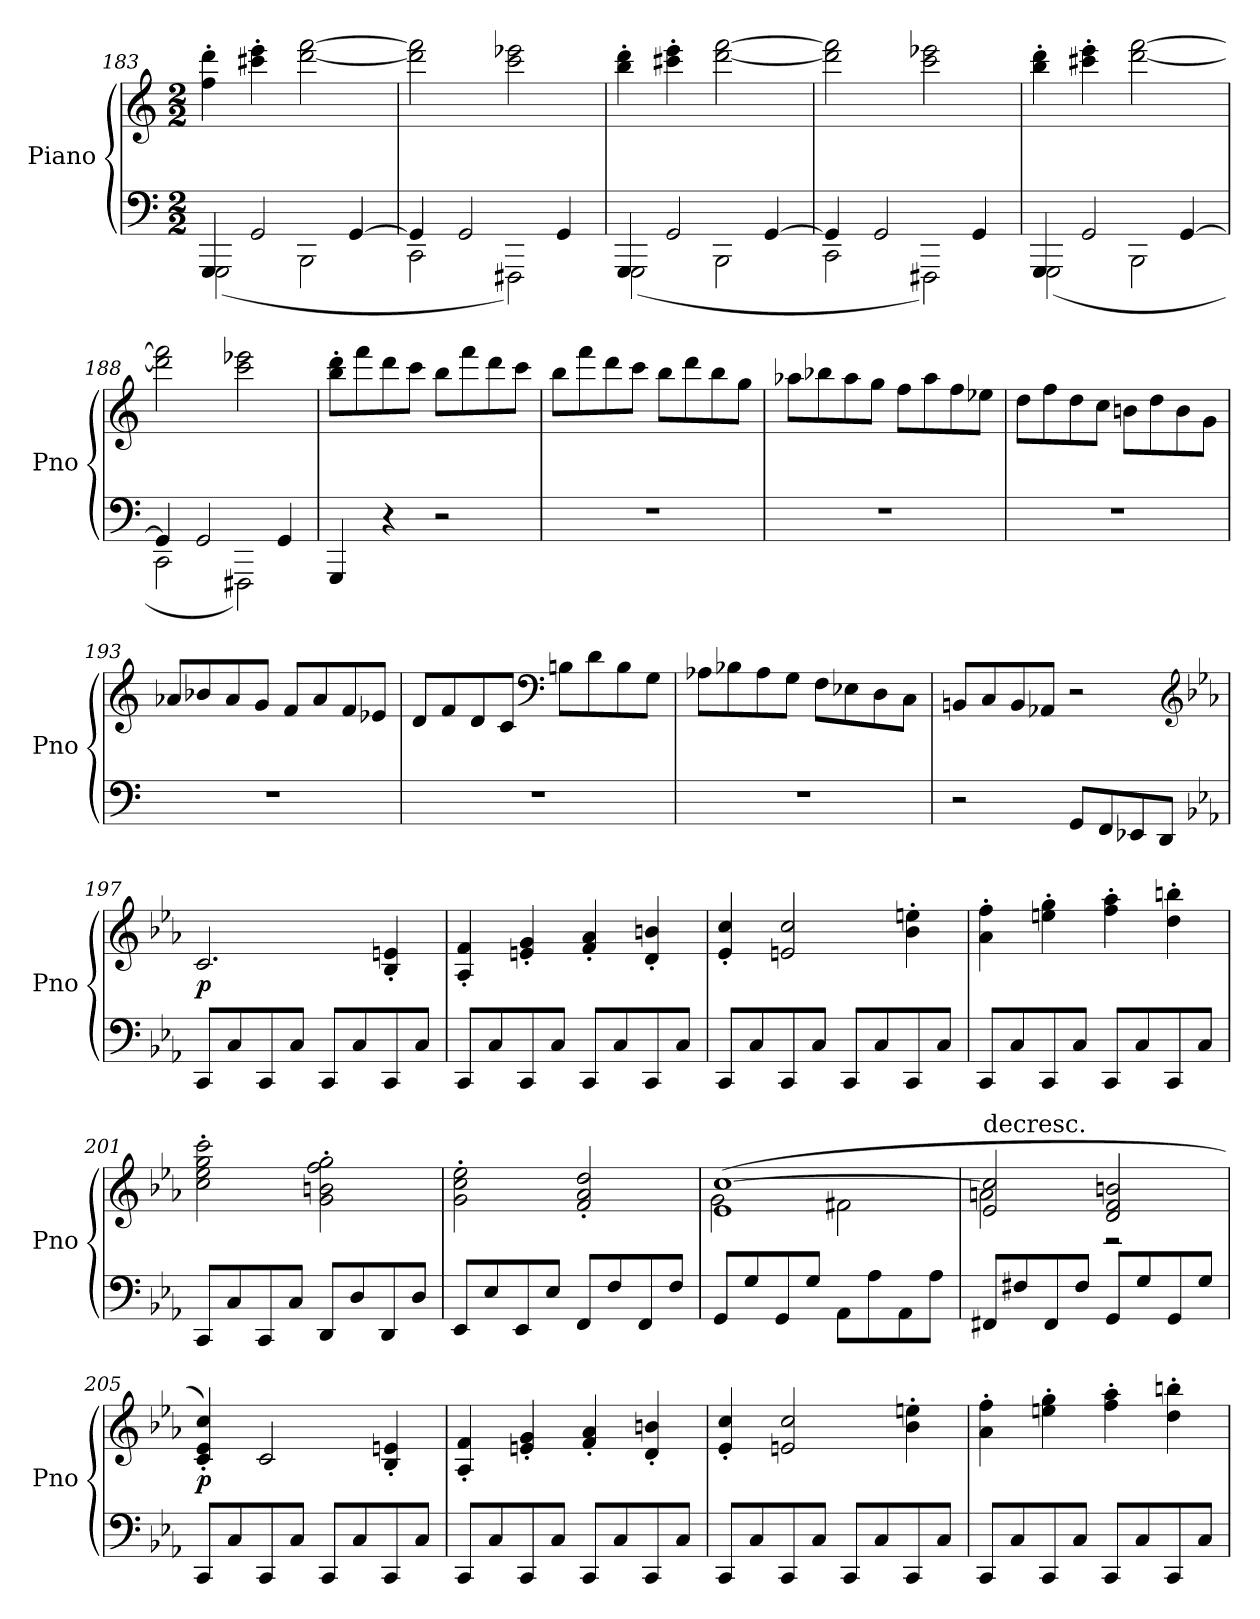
**kern	**kern	**dynam
*part1	*part1	*part1
*staff2	*staff1	*staff1/2
*I"Piano	*	*
*I'Pno	*	*
*clefF4	*clefG2	*
*k[]	*k[]	*
*M2/2	*M2/2	*
=183	=183	=183
*^	*	*
4GGG/	(2GGG\	4ff'\ 4ddd'\	.
2GG/	.	4ccc#X'\ 4eee'\	.
.	2BBB\	[2ddd\ [2fff\	.
[4GG/	.	.	.
=184	=184	=184	=184
4GG/]	2CC\	2ddd]\ 2fff]\	.
2GG/	.	.	.
.	2FFF#X\)	2ccc\ 2eee-X\	.
4GG/	.	.	.
=185	=185	=185	=185
4GGG/	(2GGG\	4bb'\ 4ddd'\	.
2GG/	.	4ccc#X'\ 4eee'\	.
.	2BBB\	[2ddd\ [2fff\	.
[4GG/	.	.	.
=186	=186	=186	=186
4GG/]	2CC\	2ddd]\ 2fff]\	.
2GG/	.	.	.
.	2FFF#X\)	2ccc\ 2eee-X\	.
4GG/	.	.	.
=187	=187	=187	=187
4GGG/	(2GGG\	4bb'\ 4ddd'\	.
2GG/	.	4ccc#X'\ 4eee'\	.
.	2BBB\	[2ddd\ [2fff\	.
[4GG/	.	.	.
=188	=188	=188	=188
4GG/]	2CC\	2ddd]\ 2fff]\	.
2GG/	.	.	.
.	2FFF#X\)	2ccc\ 2eee-X\	.
4GG/	.	.	.
*v	*v	*	*
=189	=189	=189
4GGG/	8bb'\ 8ddd'\L	.
.	8fff\	.
4r	8ddd\	.
.	8ccc\J	.
2r	8bb\L	.
.	8fff\	.
.	8ddd\	.
.	8ccc\J	.
=190	=190	=190
1r	8bb\L	.
.	8fff\	.
.	8ddd\	.
.	8ccc\J	.
.	8bb\L	.
.	8ddd\	.
.	8bb\	.
.	8gg\J	.
=191	=191	=191
1r	8aa-X\L	.
.	8bb-X\	.
.	8aa-\	.
.	8gg\J	.
.	8ff\L	.
.	8aa-\	.
.	8ff\	.
.	8ee-X\J	.
=192	=192	=192
1r	8dd\L	.
.	8ff\	.
.	8dd\	.
.	8cc\J	.
.	8bn\L	.
.	8dd\	.
.	8b\	.
.	8g\J	.
=193	=193	=193
1r	8a-X/L	.
.	8b-X/	.
.	8a-/	.
.	8g/J	.
.	8f/L	.
.	8a-/	.
.	8f/	.
.	8e-X/J	.
=194	=194	=194
1r	8d/L	.
.	8f/	.
.	8d/	.
.	8c/J	.
*	*clefF4	*
.	8Bn\L	.
.	8d\	.
.	8B\	.
.	8G\J	.
=195	=195	=195
1r	8A-X\L	.
.	8B-X\	.
.	8A-\	.
.	8G\J	.
.	8F\L	.
.	8E-X\	.
.	8D\	.
.	8C\J	.
=196	=196	=196
2r	8BBn/L	.
.	8C/	.
.	8BB/	.
.	8AA-X/J	.
8GG/L	2r	.
8FF/	.	.
8EE-X/	.	.
8DD/J	.	.
*	*clefG2	*
*k[b-e-a-]	*k[b-e-a-]	*
=197	=197	=197
8CC/L	2.c/	p
8C/	.	.
8CC/	.	.
8C/J	.	.
8CC/L	.	.
8C/	.	.
8CC/	4B-'/ 4en'/	.
8C/J	.	.
=198	=198	=198
8CC/L	4A-'/ 4f'/	.
8C/	.	.
8CC/	4en'/ 4g'/	.
8C/J	.	.
8CC/L	4f'/ 4a-'/	.
8C/	.	.
8CC/	4d'/ 4bn'/	.
8C/J	.	.
=199	=199	=199
8CC/L	4e-'/ 4cc'/	.
8C/	.	.
8CC/	2en/ 2cc/	.
8C/J	.	.
8CC/L	.	.
8C/	.	.
8CC/	4b-'\ 4een'\	.
8C/J	.	.
=200	=200	=200
8CC/L	4a-'\ 4ff'\	.
8C/	.	.
8CC/	4een'\ 4gg'\	.
8C/J	.	.
8CC/L	4ff'\ 4aa-'\	.
8C/	.	.
8CC/	4dd'\ 4bbn'\	.
8C/J	.	.
=201	=201	=201
8CC/L	2cc'\ 2ee-'\ 2gg'\ 2ccc'\	.
8C/	.	.
8CC/	.	.
8C/J	.	.
8DD/L	2g'\ 2bn'\ 2ff'\ 2gg'\	.
8D/	.	.
8DD/	.	.
8D/J	.	.
=202	=202	=202
8EE-/L	2g'\ 2cc'\ 2ee-'\	.
8E-/	.	.
8EE-/	.	.
8E-/J	.	.
8FF/L	2f'/ 2a-'/ 2dd'/	.
8F/	.	.
8FF/	.	.
8F/J	.	.
=203	=203	=203
*	*^	*
8GG/L	(1e- [1cc	2g\	.
8G/	.	.	.
8GG/	.	.	.
8G/J	.	.	.
8AA-\L	.	2f#X\	.
8A-\	.	.	.
8AA-\	.	.	.
8A-\J	.	.	.
=204	=204	=204	=204
!	!LO:TX:t=decresc.	!	!
8FF#X/L	2e-/ 2cc]/	2an\	.
8F#X/	.	.	.
8FF#/	.	.	.
8F#/J	.	.	.
8GG/L	2d/ 2f/ 2bn/	2r	.
8G/	.	.	.
8GG/	.	.	.
8G/J	.	.	.
*	*v	*v	*
=205	=205	=205
8CC/L	4c'/ 4e-'/ 4cc'/)	p
8C/	.	.
8CC/	2c/	.
8C/J	.	.
8CC/L	.	.
8C/	.	.
8CC/	4B-'/ 4en'/	.
8C/J	.	.
=206	=206	=206
8CC/L	4A-'/ 4f'/	.
8C/	.	.
8CC/	4en'/ 4g'/	.
8C/J	.	.
8CC/L	4f'/ 4a-'/	.
8C/	.	.
8CC/	4d'/ 4bn'/	.
8C/J	.	.
=207	=207	=207
8CC/L	4e-'/ 4cc'/	.
8C/	.	.
8CC/	2en/ 2cc/	.
8C/J	.	.
8CC/L	.	.
8C/	.	.
8CC/	4b-'\ 4een'\	.
8C/J	.	.
=208	=208	=208
8CC/L	4a-'\ 4ff'\	.
8C/	.	.
8CC/	4een'\ 4gg'\	.
8C/J	.	.
8CC/L	4ff'\ 4aa-'\	.
8C/	.	.
8CC/	4dd'\ 4bbn'\	.
8C/J	.	.
=	=	=
*-	*-	*-
